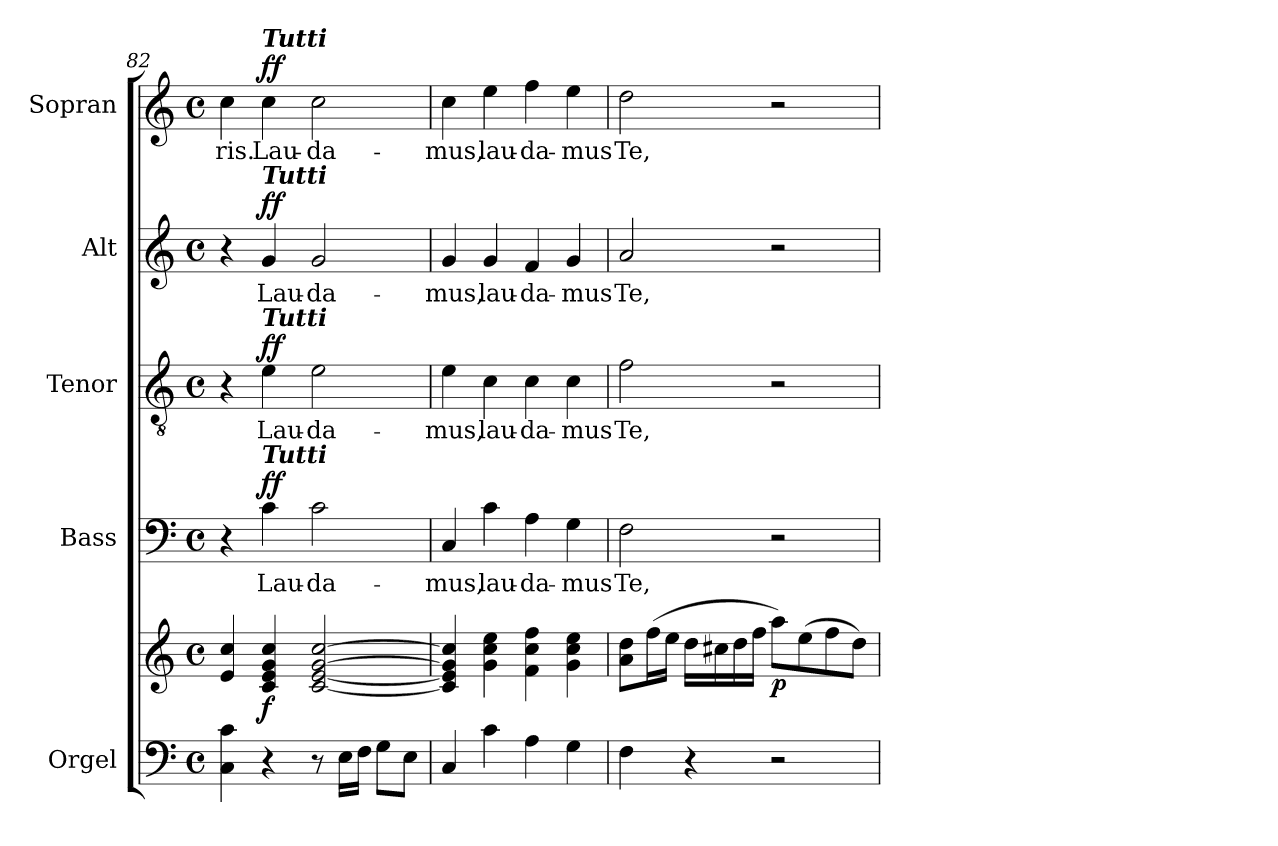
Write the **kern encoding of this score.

**kern	**kern	**dynam	**kern	**text	**dynam	**kern	**text	**dynam	**kern	**text	**dynam	**kern	**text	**dynam
*part5	*part5	*part5	*part4	*part4	*part4	*part3	*part3	*part3	*part2	*part2	*part2	*part1	*part1	*part1
*staff6	*staff5	*staff5/6	*staff4	*staff4	*staff4	*staff3	*staff3	*staff3	*staff2	*staff2	*staff2	*staff1	*staff1	*staff1
*I"Orgel	*	*	*I"Bass	*	*	*I"Tenor	*	*	*I"Alt	*	*	*I"Sopran	*	*
*I'Org.	*	*	*I'B.	*	*	*I'T.	*	*	*I'A.	*	*	*I'S.	*	*
*clefF4	*clefG2	*	*clefF4	*	*	*clefGv2	*	*	*clefG2	*	*	*clefG2	*	*
*k[]	*k[]	*	*k[]	*	*	*k[]	*	*	*k[]	*	*	*k[]	*	*
*C:	*C:	*	*C:	*	*	*C:	*	*	*C:	*	*	*C:	*	*
*M4/4	*M4/4	*	*M4/4	*	*	*M4/4	*	*	*M4/4	*	*	*M4/4	*	*
*met(c)	*met(c)	*	*met(c)	*	*	*met(c)	*	*	*met(c)	*	*	*met(c)	*	*
=82	=82	=82	=82	=82	=82	=82	=82	=82	=82	=82	=82	=82	=82	=82
!	!	!	!	!	!	!	!	!	!	!	!	!	!LO:LY:b	!
4C\ 4c\	4e/ 4cc/	.	4r	.	.	4r	.	.	4r	.	.	4cc\	-ris.	.
!	!	!	!	!	!	!	!	!	!	!	!	!LO:TX:a:Bi:t=Tutti	!	!
!	!	!	!	!	!	!	!	!	!LO:TX:a:Bi:t=Tutti	!	!	!	!	!
!	!	!	!	!	!	!LO:TX:a:Bi:t=Tutti	!	!	!	!	!	!	!	!
!	!	!	!LO:TX:a:Bi:t=Tutti	!	!	!	!	!	!	!	!	!	!	!
!	!	!LO:DY:b	!	!LO:LY:b	!LO:DY:a	!	!LO:LY:b	!LO:DY:a	!	!LO:LY:b	!LO:DY:a	!	!LO:LY:b	!LO:DY:a
4r	4c/ 4e/ 4g/ 4cc/	f	4c\	Lau-	ff	4e\	Lau-	ff	4g/	Lau-	ff	4cc\	Lau-	ff
!	!	!	!	!LO:LY:b	!	!	!LO:LY:b	!	!	!LO:LY:b	!	!	!LO:LY:b	!
8r	[2c/ [2e/ [2g/ [2cc/	.	2c\	-da-	.	2e\	-da-	.	2g/	-da-	.	2cc\	-da-	.
16E\LL	.	.	.	.	.	.	.	.	.	.	.	.	.	.
16F\JJ	.	.	.	.	.	.	.	.	.	.	.	.	.	.
8G\L	.	.	.	.	.	.	.	.	.	.	.	.	.	.
8E\J	.	.	.	.	.	.	.	.	.	.	.	.	.	.
=83	=83	=83	=83	=83	=83	=83	=83	=83	=83	=83	=83	=83	=83	=83
!	!	!	!	!LO:LY:b	!	!	!LO:LY:b	!	!	!LO:LY:b	!	!	!LO:LY:b	!
4C/	4c/] 4e/] 4g/] 4cc/]	.	4C/	-mus,	.	4e\	-mus,	.	4g/	-mus,	.	4cc\	-mus,	.
!	!	!	!	!LO:LY:b	!	!	!LO:LY:b	!	!	!LO:LY:b	!	!	!LO:LY:b	!
4c\	4g\ 4cc\ 4ee\	.	4c\	lau-	.	4c\	lau-	.	4g/	lau-	.	4ee\	lau-	.
!	!	!	!	!LO:LY:b	!	!	!LO:LY:b	!	!	!LO:LY:b	!	!	!LO:LY:b	!
4A\	4f\ 4cc\ 4ff\	.	4A\	-da-	.	4c\	-da-	.	4f/	-da-	.	4ff\	-da-	.
!	!	!	!	!LO:LY:b	!	!	!LO:LY:b	!	!	!LO:LY:b	!	!	!LO:LY:b	!
4G\	4g\ 4cc\ 4ee\	.	4G\	-mus	.	4c\	-mus	.	4g/	-mus	.	4ee\	-mus	.
=84	=84	=84	=84	=84	=84	=84	=84	=84	=84	=84	=84	=84	=84	=84
!	!	!	!	!LO:LY:b	!	!	!LO:LY:b	!	!	!LO:LY:b	!	!	!LO:LY:b	!
4F\	8a\ 8dd\L	.	2F\	Te,	.	2f\	Te,	.	2a/	Te,	.	2dd\	Te,	.
.	(>16ff\L	.	.	.	.	.	.	.	.	.	.	.	.	.
.	16ee\JJ	.	.	.	.	.	.	.	.	.	.	.	.	.
4r	16dd\LL	.	.	.	.	.	.	.	.	.	.	.	.	.
.	16cc#X\	.	.	.	.	.	.	.	.	.	.	.	.	.
.	16dd\	.	.	.	.	.	.	.	.	.	.	.	.	.
.	16ff\JJ	.	.	.	.	.	.	.	.	.	.	.	.	.
!	!	!LO:DY:b	!	!	!	!	!	!	!	!	!	!	!	!
2r	8aa\L)	p	2r	.	.	2r	.	.	2r	.	.	2r	.	.
.	(>8ee\	.	.	.	.	.	.	.	.	.	.	.	.	.
.	8ff\	.	.	.	.	.	.	.	.	.	.	.	.	.
.	8dd\J)	.	.	.	.	.	.	.	.	.	.	.	.	.
=	=	=	=	=	=	=	=	=	=	=	=	=	=	=
*-	*-	*-	*-	*-	*-	*-	*-	*-	*-	*-	*-	*-	*-	*-
